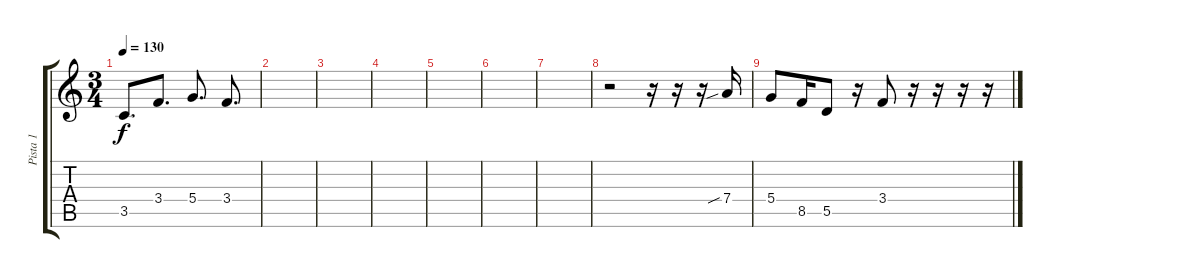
\track ("Pista 1" "Pista 1") {instrument distortionguitar}
\staff {score tabs}
\tuning (E4 B3 G3 D3 A2 E2) {hide}
\ts (3 4)
\tempo 130
\clef g2
\ks c
3.5{t}.8{d dy f} 3.4.8{d} 5.4.8{d} 3.4.8{d} |
|
|
|
|
|
|
r.2 r.16 r.16 r.16 7.4{sib}.16 |
5.4.8 8.5.16 5.5.8 r.16 3.4.8 r.16 r.16 r.16 r.16
